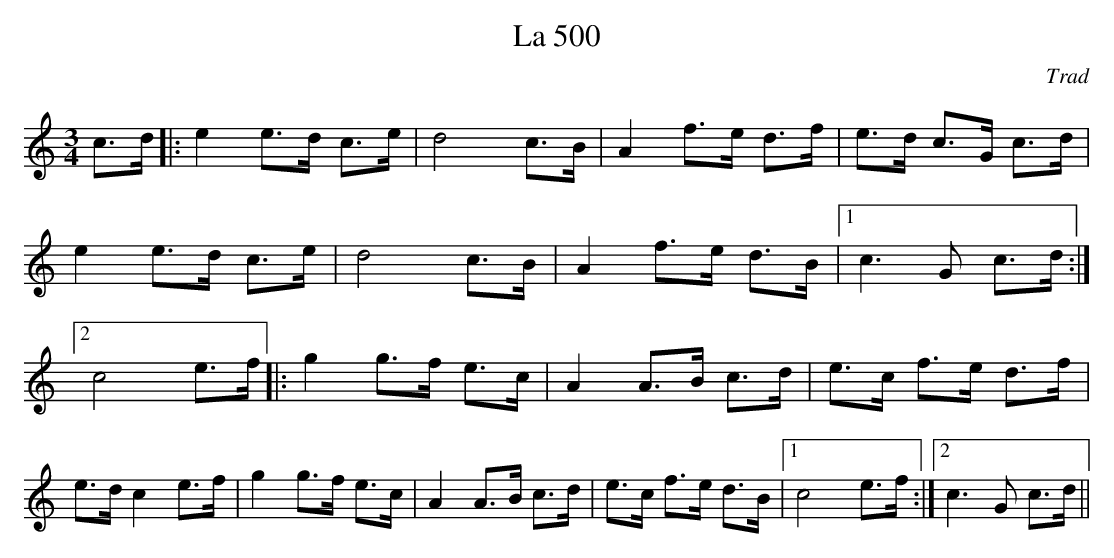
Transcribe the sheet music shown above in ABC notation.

X:1
T:500, La
C:Trad
M:3/4
E:12
L:1/8
K:C
c>d|:e2 e>d c>e|d4 c>B|A2 f>e d>f|e>d c>G c>d|\
e2 e>d c>e|d4 c>B|A2 f>e d>B|1 c3 G c>d:|2 c4 e>f|:\
g2 g>f e>c|A2 A>B c>d|e>c f>e d>f|e>d c2 e>f|\
g2 g>f e>c|A2 A>B c>d|e>c f>e d>B|1 c4 e>f:|2 c3 G c>d||**
